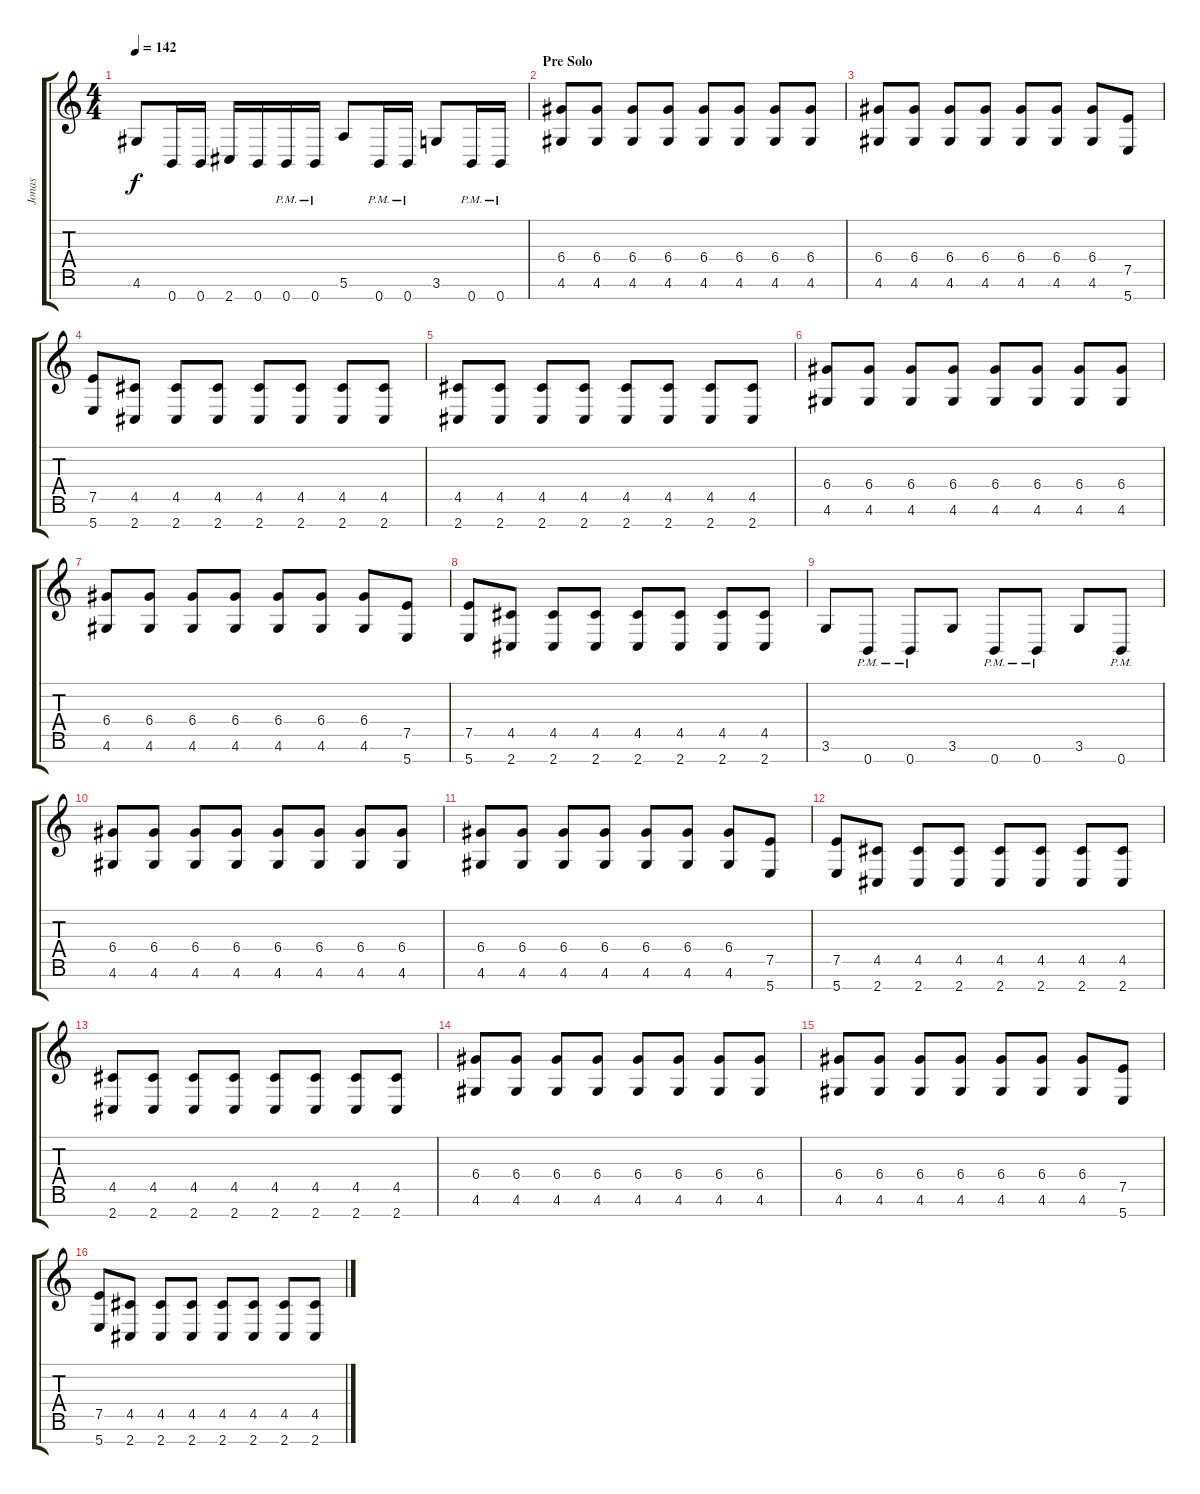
\track ("Jonas" "Jonas") {instrument distortionguitar}
\staff {score tabs}
\tuning (E4 B3 G3 D3 A2 E2 B1) {hide}
\ts (4 4)
\tempo 142
\clef g2
\ks c
4.6.8{dy f} 0.7.16 0.7.16 2.7.16 0.7.16 0.7{pm}.16 0.7{pm}.16 5.6.8 0.7{pm}.16 0.7{pm}.16 3.6.8 0.7{pm}.16 0.7{pm}.16 |
\section ("" "Pre Solo")
(6.4 4.6).8 (6.4 4.6).8 (6.4 4.6).8 (6.4 4.6).8 (6.4 4.6).8 (6.4 4.6).8 (6.4 4.6).8 (6.4 4.6).8 |
(6.4 4.6).8 (6.4 4.6).8 (6.4 4.6).8 (6.4 4.6).8 (6.4 4.6).8 (6.4 4.6).8 (6.4 4.6).8 (7.5 5.7).8 |
(7.5 5.7).8 (4.5 2.7).8 (4.5 2.7).8 (4.5 2.7).8 (4.5 2.7).8 (4.5 2.7).8 (4.5 2.7).8 (4.5 2.7).8 |
(4.5 2.7).8 (4.5 2.7).8 (4.5 2.7).8 (4.5 2.7).8 (4.5 2.7).8 (4.5 2.7).8 (4.5 2.7).8 (4.5 2.7).8 |
(6.4 4.6).8 (6.4 4.6).8 (6.4 4.6).8 (6.4 4.6).8 (6.4 4.6).8 (6.4 4.6).8 (6.4 4.6).8 (6.4 4.6).8 |
(6.4 4.6).8 (6.4 4.6).8 (6.4 4.6).8 (6.4 4.6).8 (6.4 4.6).8 (6.4 4.6).8 (6.4 4.6).8 (7.5 5.7).8 |
(7.5 5.7).8 (4.5 2.7).8 (4.5 2.7).8 (4.5 2.7).8 (4.5 2.7).8 (4.5 2.7).8 (4.5 2.7).8 (4.5 2.7).8 |
3.6.8 0.7{pm}.8 0.7{pm}.8 3.6.8 0.7{pm}.8 0.7{pm}.8 3.6.8 0.7{pm}.8 |
(6.4 4.6).8 (6.4 4.6).8 (6.4 4.6).8 (6.4 4.6).8 (6.4 4.6).8 (6.4 4.6).8 (6.4 4.6).8 (6.4 4.6).8 |
(6.4 4.6).8 (6.4 4.6).8 (6.4 4.6).8 (6.4 4.6).8 (6.4 4.6).8 (6.4 4.6).8 (6.4 4.6).8 (7.5 5.7).8 |
(7.5 5.7).8 (4.5 2.7).8 (4.5 2.7).8 (4.5 2.7).8 (4.5 2.7).8 (4.5 2.7).8 (4.5 2.7).8 (4.5 2.7).8 |
(4.5 2.7).8 (4.5 2.7).8 (4.5 2.7).8 (4.5 2.7).8 (4.5 2.7).8 (4.5 2.7).8 (4.5 2.7).8 (4.5 2.7).8 |
(6.4 4.6).8 (6.4 4.6).8 (6.4 4.6).8 (6.4 4.6).8 (6.4 4.6).8 (6.4 4.6).8 (6.4 4.6).8 (6.4 4.6).8 |
(6.4 4.6).8 (6.4 4.6).8 (6.4 4.6).8 (6.4 4.6).8 (6.4 4.6).8 (6.4 4.6).8 (6.4 4.6).8 (7.5 5.7).8 |
(7.5 5.7).8 (4.5 2.7).8 (4.5 2.7).8 (4.5 2.7).8 (4.5 2.7).8 (4.5 2.7).8 (4.5 2.7).8 (4.5 2.7).8
